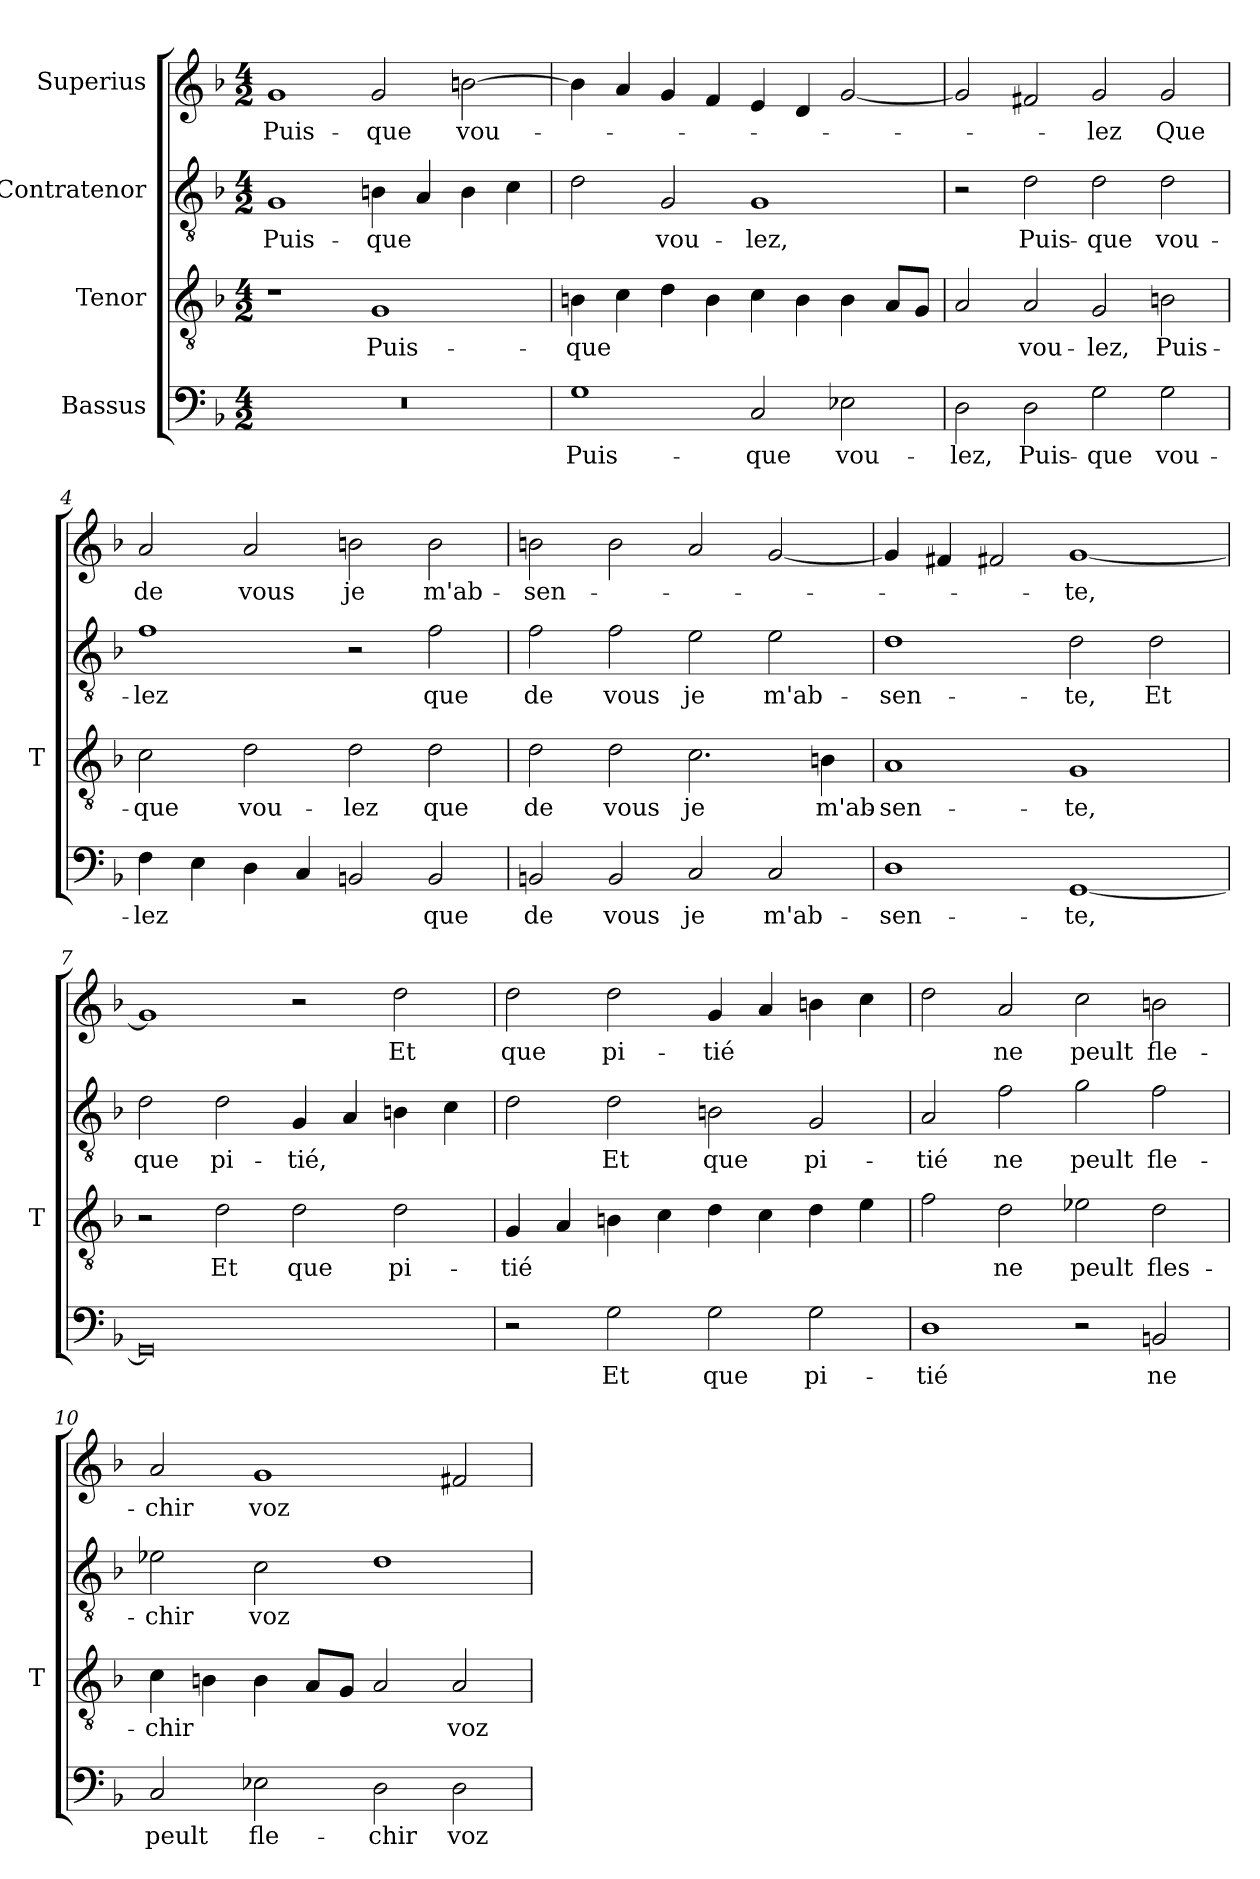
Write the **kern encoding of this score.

**kern	**text	**kern	**text	**kern	**text	**kern	**text
*part4	*part4	*part3	*part3	*part2	*part2	*part1	*part1
*staff4	*staff4	*staff3	*staff3	*staff2	*staff2	*staff1	*staff1
*I"Bassus	*	*I"Tenor	*	*I"Contratenor	*	*I"Superius	*
*	*	*I'T	*	*	*	*	*
*clefF4	*	*clefGv2	*	*clefGv2	*	*clefG2	*
*k[b-]	*	*k[b-]	*	*k[b-]	*	*k[b-]	*
*M4/2	*	*M4/2	*	*M4/2	*	*M4/2	*
=1	=1	=1	=1	=1	=1	=1	=1
0r	.	1r	.	1G	Puis-	1g	Puis-
.	.	1G	Puis-	4B	-que	2g	-que
.	.	.	.	4A	.	.	.
.	.	.	.	4B	.	[2b	vou-
.	.	.	.	4c	.	.	.
=2	=2	=2	=2	=2	=2	=2	=2
1G	Puis-	4B	-que	2d	.	4b]	.
.	.	4c	.	.	.	4a	.
.	.	4d	.	2G	vou-	4g	.
.	.	4B	.	.	.	4f	.
2C	-que	4c	.	1G	-lez,	4e	.
.	.	4B	.	.	.	4d	.
2E-X	vou-	4B	.	.	.	[2g	.
.	.	8AL	.	.	.	.	.
.	.	8GJ	.	.	.	.	.
=3	=3	=3	=3	=3	=3	=3	=3
2D	-lez,	2A	.	2r	.	2g]	.
2D	Puis-	2A	vou-	2d	Puis-	2f#X	.
2G	-que	2G	-lez,	2d	-que	2g	-lez
2G	vou-	2B	Puis-	2d	vou-	2g	-Que
=4	=4	=4	=4	=4	=4	=4	=4
4F	-lez	2c	-que	1f	-lez	2a	-de
4E	.	.	.	.	.	.	.
4D	.	2d	vou-	.	.	2a	-vous
4C	.	.	.	.	.	.	.
2BB	.	2d	-lez	2r	.	2b	-je
2BB	-que	2d	-que	2f	-que	2b	m'ab-
=5	=5	=5	=5	=5	=5	=5	=5
2BB	-de	2d	-de	2f	-de	2b	sen-
2BB	-vous	2d	-vous	2f	-vous	2b	.
2C	-je	2.c	-je	2e	-je	2a	.
2C	m'ab-	.	.	2e	m'ab-	[2g	.
.	.	4B	m'ab-	.	.	.	.
=6	=6	=6	=6	=6	=6	=6	=6
1D	sen-	1A	sen-	1d	sen-	4g]	.
.	.	.	.	.	.	4f#X	.
.	.	.	.	.	.	2f#X	.
[1GG	-te,	1G	-te,	2d	-te,	[1g	-te,
.	.	.	.	2d	-Et	.	.
=7	=7	=7	=7	=7	=7	=7	=7
0GG]	.	2r	.	2d	-que	1g]	.
.	.	2d	-Et	2d	pi-	.	.
.	.	2d	-que	4G	-tié,	2r	.
.	.	.	.	4A	.	.	.
.	.	2d	pi-	4B	.	2dd	-Et
.	.	.	.	4c	.	.	.
=8	=8	=8	=8	=8	=8	=8	=8
2r	.	4G	-tié	2d	.	2dd	-que
.	.	4A	.	.	.	.	.
2G	-Et	4B	.	2d	-Et	2dd	pi-
.	.	4c	.	.	.	.	.
2G	-que	4d	.	2B	-que	4g	-tié
.	.	4c	.	.	.	4a	.
2G	pi-	4d	.	2G	pi-	4b	.
.	.	4e	.	.	.	4cc	.
=9	=9	=9	=9	=9	=9	=9	=9
1D	-tié	2f	.	2A	-tié	2dd	.
.	.	2d	-ne	2f	-ne	2a	-ne
2r	.	2e-X	-peult	2g	-peult	2cc	-peult
2BB	-ne	2d	fles-	2f	fle-	2b	fle-
=10	=10	=10	=10	=10	=10	=10	=10
2C	-peult	4c	-chir	2e-X	-chir	2a	-chir
.	.	4B	.	.	.	.	.
2E-X	fle-	4B	.	2c	-voz	1g	-voz
.	.	8AL	.	.	.	.	.
.	.	8GJ	.	.	.	.	.
2D	-chir	2A	.	1d	.	.	.
2D	-voz	2A	-voz	.	.	2f#X	.
=	=	=	=	=	=	=	=
*-	*-	*-	*-	*-	*-	*-	*-
